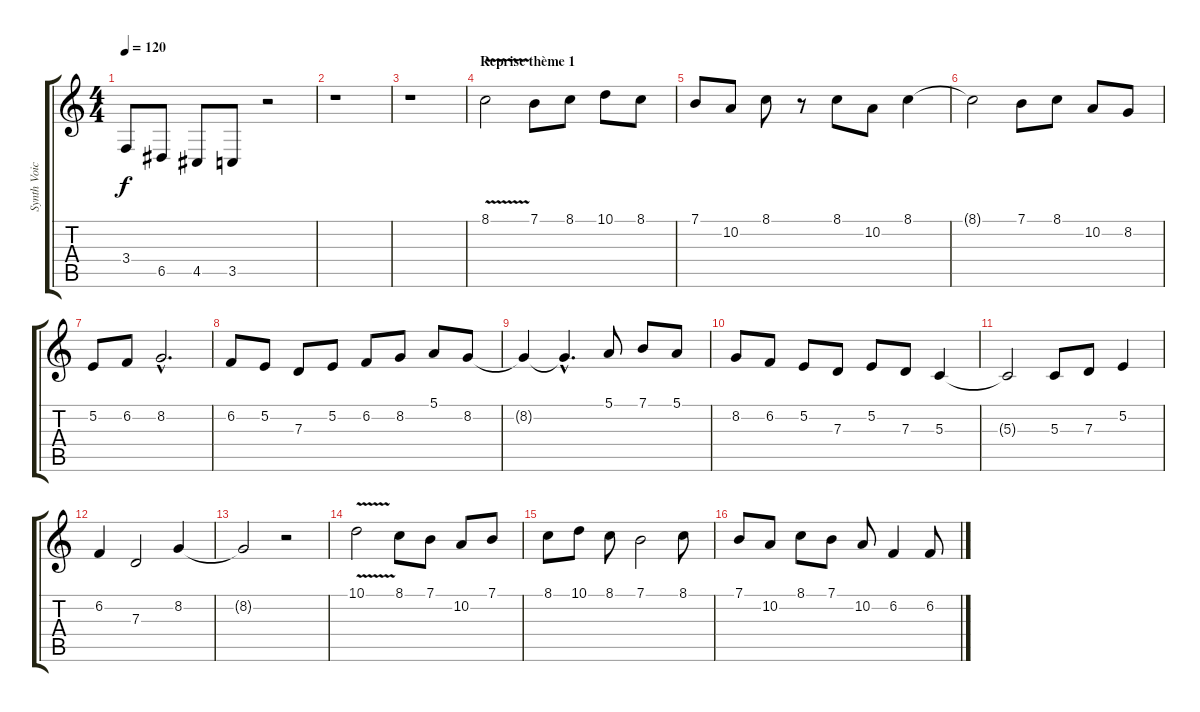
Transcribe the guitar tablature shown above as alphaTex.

\track ("Synth Voice" "Synth Voic") {instrument synthvoice}
\staff {score tabs}
\tuning (E4 B3 G3 D3 A2 E2) {hide}
\ts (4 4)
\tempo 120
\clef g2
\ks c
3.4.8{dy f} 6.5.8 4.5.8 3.5.8 r.2 |
r.1 |
r.1 |
\section ("" "Reprise thème 1")
8.1{v}.2 7.1.8 8.1.8 10.1.8 8.1.8 |
7.1.8 10.2.8 8.1.8 r.8 8.1.8 10.2.8 8.1.4 |
8.1{t}.2 7.1.8 8.1.8 10.2.8 8.2.8 |
5.2.8 6.2.8 8.2{hac}.2{d} |
6.2.8 5.2.8 7.3.8 5.2.8 6.2.8 8.2.8 5.1.8 8.2.8 |
8.2{t}.4 8.2{hac t}.4{d} 5.1.8 7.1.8 5.1.8 |
8.2.8 6.2.8 5.2.8 7.3.8 5.2.8 7.3.8 5.3.4 |
5.3{t}.2 5.3.8 7.3.8 5.2.4 |
6.2.4 7.3.2 8.2.4 |
8.2{t}.2 r.2 |
10.1{v}.2 8.1.8 7.1.8 10.2.8 7.1.8 |
8.1.8 10.1.8 8.1.8 7.1.2 8.1.8 |
7.1.8 10.2.8 8.1.8 7.1.8 10.2.8 6.2.4 6.2.8
